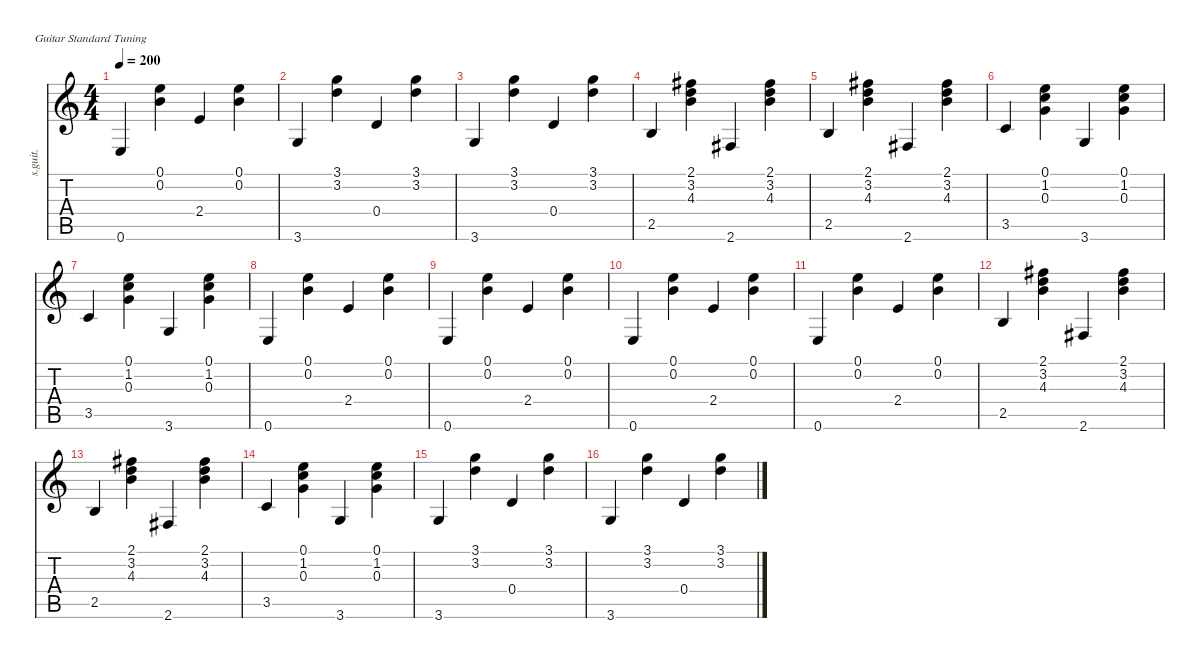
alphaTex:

\defaultSystemsLayout 4
\hideDynamics
\bracketExtendMode nobrackets
\track ("Steel Guitar" "s.guit.") {instrument acousticguitarsteel}
\staff {score tabs}
\tuning (E4 B3 G3 D3 A2 E2)
\ts (4 4)
\tempo 200
\clef g2
\ks c
0.6.4{dy mf beam Up} (0.1 0.2).4{beam Down} 2.4.4{beam Up} (0.1 0.2).4{beam Down} |
3.6.4{beam Up} (3.1 3.2).4{beam Down} 0.4.4{beam Up} (3.1 3.2).4{beam Down} |
3.6.4{beam Up} (3.1 3.2).4{beam Down} 0.4.4{beam Up} (3.1 3.2).4{beam Down} |
2.5.4{beam Up} (2.1{acc #} 3.2 4.3).4{beam Down} 2.6{acc #}.4{beam Up} (2.1{acc #} 3.2 4.3).4{beam Down} |
2.5.4{beam Up} (2.1{acc #} 3.2 4.3).4{beam Down} 2.6{acc #}.4{beam Up} (2.1{acc #} 3.2 4.3).4{beam Down} |
3.5.4{beam Up} (0.1 1.2 0.3).4{beam Down} 3.6.4{beam Up} (0.1 1.2 0.3).4{beam Down} |
3.5.4{beam Up} (0.1 1.2 0.3).4{beam Down} 3.6.4{beam Up} (0.1 1.2 0.3).4{beam Down} |
0.6.4{beam Up} (0.1 0.2).4{beam Down} 2.4.4{beam Up} (0.1 0.2).4{beam Down} |
0.6.4{beam Up} (0.1 0.2).4{beam Down} 2.4.4{beam Up} (0.1 0.2).4{beam Down} |
0.6.4{beam Up} (0.1 0.2).4{beam Down} 2.4.4{beam Up} (0.1 0.2).4{beam Down} |
0.6.4{beam Up} (0.1 0.2).4{beam Down} 2.4.4{beam Up} (0.1 0.2).4{beam Down} |
2.5.4{beam Up} (2.1{acc #} 3.2 4.3).4{beam Down} 2.6{acc #}.4{beam Up} (2.1{acc #} 3.2 4.3).4{beam Down} |
2.5.4{beam Up} (2.1{acc #} 3.2 4.3).4{beam Down} 2.6{acc #}.4{beam Up} (2.1{acc #} 3.2 4.3).4{beam Down} |
3.5.4{beam Up} (0.1 1.2 0.3).4{beam Down} 3.6.4{beam Up} (0.1 1.2 0.3).4{beam Down} |
3.6.4{beam Up} (3.1 3.2).4{beam Down} 0.4.4{beam Up} (3.1 3.2).4{beam Down} |
3.6.4{beam Up} (3.1 3.2).4{beam Down} 0.4.4{beam Up} (3.1 3.2).4{beam Down}
